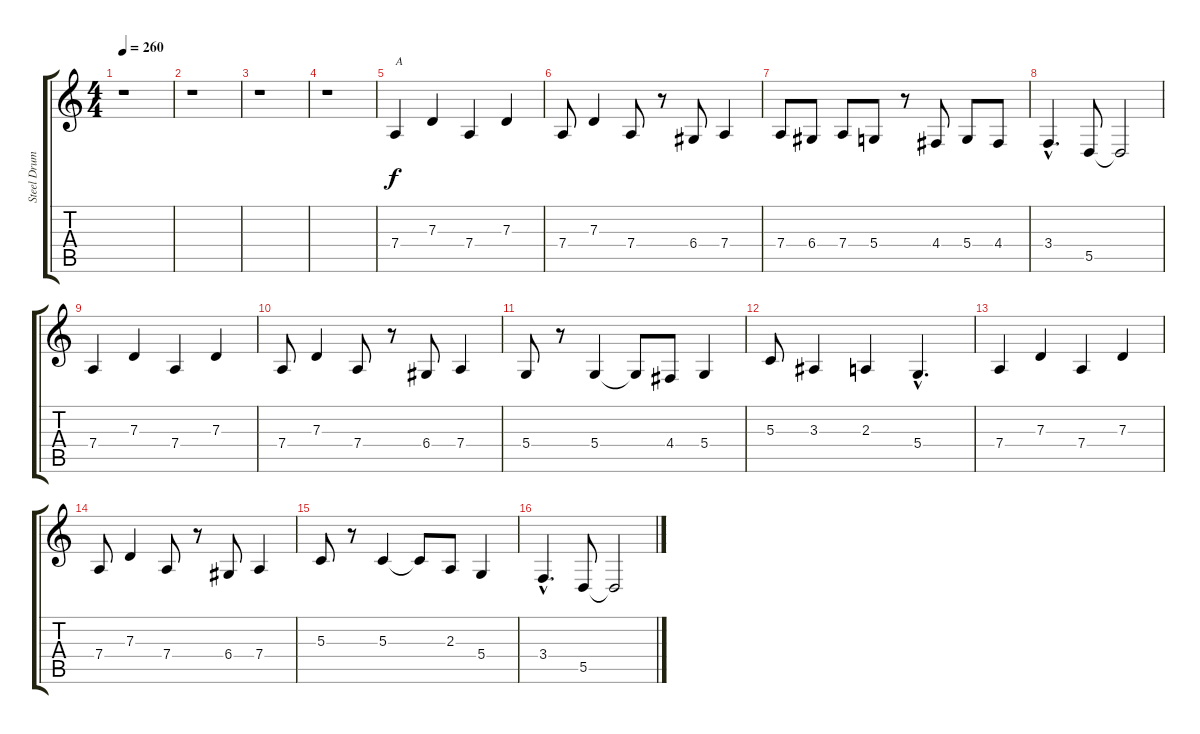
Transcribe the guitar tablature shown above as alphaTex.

\track ("Steel Drum" "Steel Drum") {instrument steeldrums}
\staff {score tabs}
\tuning (E4 B3 G3 D3 A2 E2) {hide}
\ts (4 4)
\tempo 260
\clef g2
\ks c
r.1{dy f} |
r.1 |
r.1 |
r.1 |
7.4.4{txt "A"} 7.3.4 7.4.4 7.3.4 |
7.4.8 7.3.4 7.4.8 r.8 6.4.8 7.4.4 |
7.4.8 6.4.8 7.4.8 5.4.8 r.8 4.4.8 5.4.8 4.4.8 |
3.4{hac}.4{d} 5.5.8 5.5{t}.2 |
7.4.4 7.3.4 7.4.4 7.3.4 |
7.4.8 7.3.4 7.4.8 r.8 6.4.8 7.4.4 |
5.4.8 r.8 5.4.4 5.4{t}.8 4.4.8 5.4.4 |
5.3.8 3.3.4 2.3.4 5.4{hac}.4{d} |
7.4.4 7.3.4 7.4.4 7.3.4 |
7.4.8 7.3.4 7.4.8 r.8 6.4.8 7.4.4 |
5.3.8 r.8 5.3.4 5.3{t}.8 2.3.8 5.4.4 |
3.4{hac}.4{d} 5.5.8 5.5{t}.2
